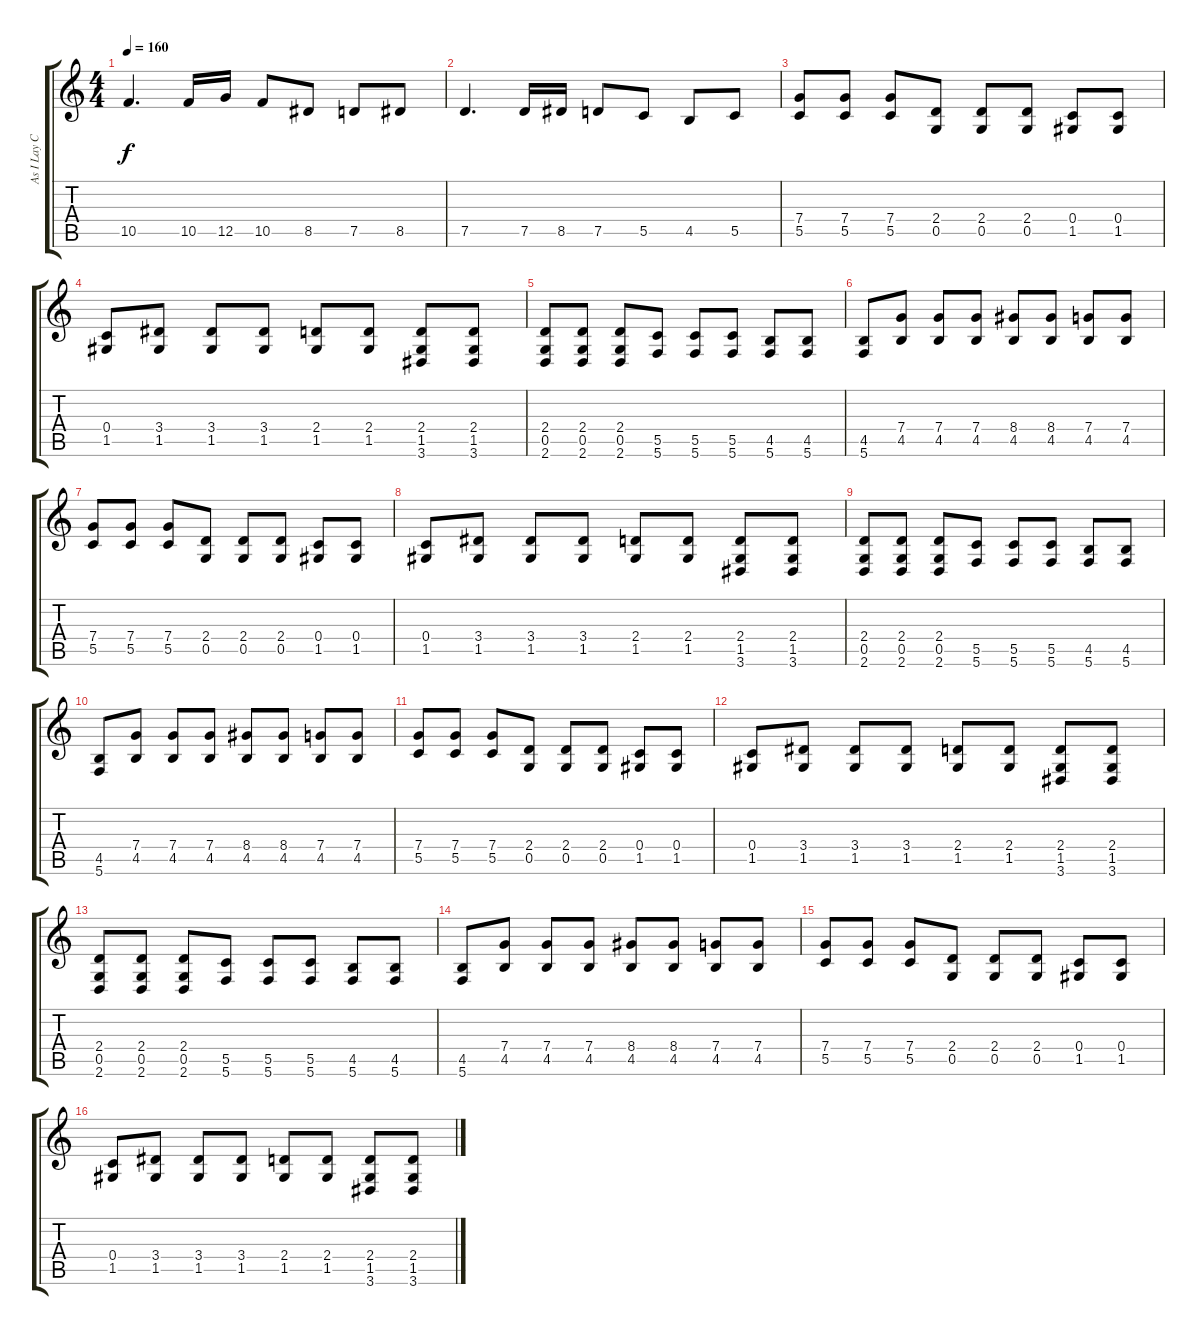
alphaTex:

\track ("As I Lay Curtis" "As I Lay C") {instrument overdrivenguitar}
\staff {score tabs}
\tuning (D4 A3 F3 C3 G2 C2) {hide}
\ts (4 4)
\tempo 160
\clef g2
\ks c
10.5.4{d dy f} 10.5.16 12.5.16 10.5.8 8.5.8 7.5.8 8.5.8 |
7.5.4{d} 7.5.16 8.5.16 7.5.8 5.5.8 4.5.8 5.5.8 |
(7.4 5.5).8 (7.4 5.5).8 (7.4 5.5).8 (2.4 0.5).8 (2.4 0.5).8 (2.4 0.5).8 (0.4 1.5).8 (0.4 1.5).8 |
(0.4 1.5).8 (3.4 1.5).8 (3.4 1.5).8 (3.4 1.5).8 (2.4 1.5).8 (2.4 1.5).8 (2.4 1.5 3.6).8 (2.4 1.5 3.6).8 |
(2.4 0.5 2.6).8 (2.4 0.5 2.6).8 (2.4 0.5 2.6).8 (5.5 5.6).8 (5.5 5.6).8 (5.5 5.6).8 (4.5 5.6).8 (4.5 5.6).8 |
(4.5 5.6).8 (7.4 4.5).8 (7.4 4.5).8 (7.4 4.5).8 (8.4 4.5).8 (8.4 4.5).8 (7.4 4.5).8 (7.4 4.5).8 |
(7.4 5.5).8 (7.4 5.5).8 (7.4 5.5).8 (2.4 0.5).8 (2.4 0.5).8 (2.4 0.5).8 (0.4 1.5).8 (0.4 1.5).8 |
(0.4 1.5).8 (3.4 1.5).8 (3.4 1.5).8 (3.4 1.5).8 (2.4 1.5).8 (2.4 1.5).8 (2.4 1.5 3.6).8 (2.4 1.5 3.6).8 |
(2.4 0.5 2.6).8 (2.4 0.5 2.6).8 (2.4 0.5 2.6).8 (5.5 5.6).8 (5.5 5.6).8 (5.5 5.6).8 (4.5 5.6).8 (4.5 5.6).8 |
(4.5 5.6).8 (7.4 4.5).8 (7.4 4.5).8 (7.4 4.5).8 (8.4 4.5).8 (8.4 4.5).8 (7.4 4.5).8 (7.4 4.5).8 |
(7.4 5.5).8 (7.4 5.5).8 (7.4 5.5).8 (2.4 0.5).8 (2.4 0.5).8 (2.4 0.5).8 (0.4 1.5).8 (0.4 1.5).8 |
(0.4 1.5).8 (3.4 1.5).8 (3.4 1.5).8 (3.4 1.5).8 (2.4 1.5).8 (2.4 1.5).8 (2.4 1.5 3.6).8 (2.4 1.5 3.6).8 |
(2.4 0.5 2.6).8 (2.4 0.5 2.6).8 (2.4 0.5 2.6).8 (5.5 5.6).8 (5.5 5.6).8 (5.5 5.6).8 (4.5 5.6).8 (4.5 5.6).8 |
(4.5 5.6).8 (7.4 4.5).8 (7.4 4.5).8 (7.4 4.5).8 (8.4 4.5).8 (8.4 4.5).8 (7.4 4.5).8 (7.4 4.5).8 |
(7.4 5.5).8 (7.4 5.5).8 (7.4 5.5).8 (2.4 0.5).8 (2.4 0.5).8 (2.4 0.5).8 (0.4 1.5).8 (0.4 1.5).8 |
(0.4 1.5).8 (3.4 1.5).8 (3.4 1.5).8 (3.4 1.5).8 (2.4 1.5).8 (2.4 1.5).8 (2.4 1.5 3.6).8 (2.4 1.5 3.6).8
